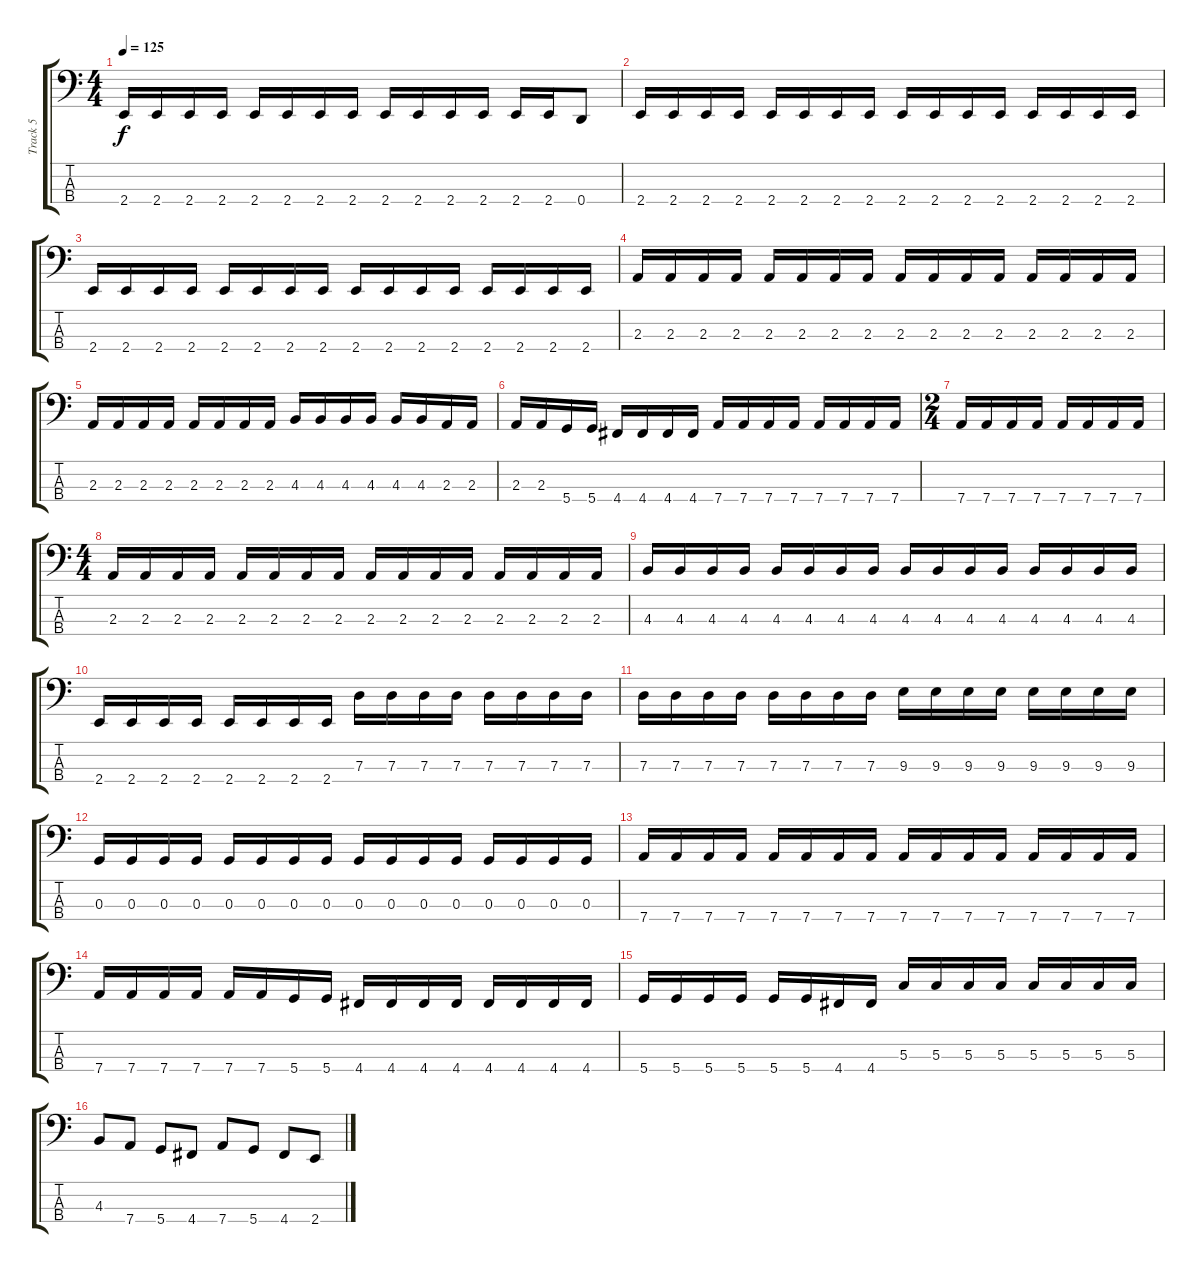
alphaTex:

\track ("Track 5" "Track 5") {instrument electricbassfinger}
\staff {score tabs}
\tuning (F2 C2 G1 D1) {hide}
\ts (4 4)
\tempo 125
\clef f4
\ks c
2.4.16{dy f} 2.4.16 2.4.16 2.4.16 2.4.16 2.4.16 2.4.16 2.4.16 2.4.16 2.4.16 2.4.16 2.4.16 2.4.16 2.4.16 0.4.8 |
2.4.16 2.4.16 2.4.16 2.4.16 2.4.16 2.4.16 2.4.16 2.4.16 2.4.16 2.4.16 2.4.16 2.4.16 2.4.16 2.4.16 2.4.16 2.4.16 |
2.4.16 2.4.16 2.4.16 2.4.16 2.4.16 2.4.16 2.4.16 2.4.16 2.4.16 2.4.16 2.4.16 2.4.16 2.4.16 2.4.16 2.4.16 2.4.16 |
2.3.16 2.3.16 2.3.16 2.3.16 2.3.16 2.3.16 2.3.16 2.3.16 2.3.16 2.3.16 2.3.16 2.3.16 2.3.16 2.3.16 2.3.16 2.3.16 |
2.3.16 2.3.16 2.3.16 2.3.16 2.3.16 2.3.16 2.3.16 2.3.16 4.3.16 4.3.16 4.3.16 4.3.16 4.3.16 4.3.16 2.3.16 2.3.16 |
2.3.16 2.3.16 5.4.16 5.4.16 4.4.16 4.4.16 4.4.16 4.4.16 7.4.16 7.4.16 7.4.16 7.4.16 7.4.16 7.4.16 7.4.16 7.4.16 |
\ts (2 4)
7.4.16 7.4.16 7.4.16 7.4.16 7.4.16 7.4.16 7.4.16 7.4.16 |
\ts (4 4)
2.3.16 2.3.16 2.3.16 2.3.16 2.3.16 2.3.16 2.3.16 2.3.16 2.3.16 2.3.16 2.3.16 2.3.16 2.3.16 2.3.16 2.3.16 2.3.16 |
4.3.16 4.3.16 4.3.16 4.3.16 4.3.16 4.3.16 4.3.16 4.3.16 4.3.16 4.3.16 4.3.16 4.3.16 4.3.16 4.3.16 4.3.16 4.3.16 |
2.4.16 2.4.16 2.4.16 2.4.16 2.4.16 2.4.16 2.4.16 2.4.16 7.3.16 7.3.16 7.3.16 7.3.16 7.3.16 7.3.16 7.3.16 7.3.16 |
7.3.16 7.3.16 7.3.16 7.3.16 7.3.16 7.3.16 7.3.16 7.3.16 9.3.16 9.3.16 9.3.16 9.3.16 9.3.16 9.3.16 9.3.16 9.3.16 |
0.3.16 0.3.16 0.3.16 0.3.16 0.3.16 0.3.16 0.3.16 0.3.16 0.3.16 0.3.16 0.3.16 0.3.16 0.3.16 0.3.16 0.3.16 0.3.16 |
7.4.16 7.4.16 7.4.16 7.4.16 7.4.16 7.4.16 7.4.16 7.4.16 7.4.16 7.4.16 7.4.16 7.4.16 7.4.16 7.4.16 7.4.16 7.4.16 |
7.4.16 7.4.16 7.4.16 7.4.16 7.4.16 7.4.16 5.4.16 5.4.16 4.4.16 4.4.16 4.4.16 4.4.16 4.4.16 4.4.16 4.4.16 4.4.16 |
5.4.16 5.4.16 5.4.16 5.4.16 5.4.16 5.4.16 4.4.16 4.4.16 5.3.16 5.3.16 5.3.16 5.3.16 5.3.16 5.3.16 5.3.16 5.3.16 |
4.3.8 7.4.8 5.4.8 4.4.8 7.4.8 5.4.8 4.4.8 2.4.8
